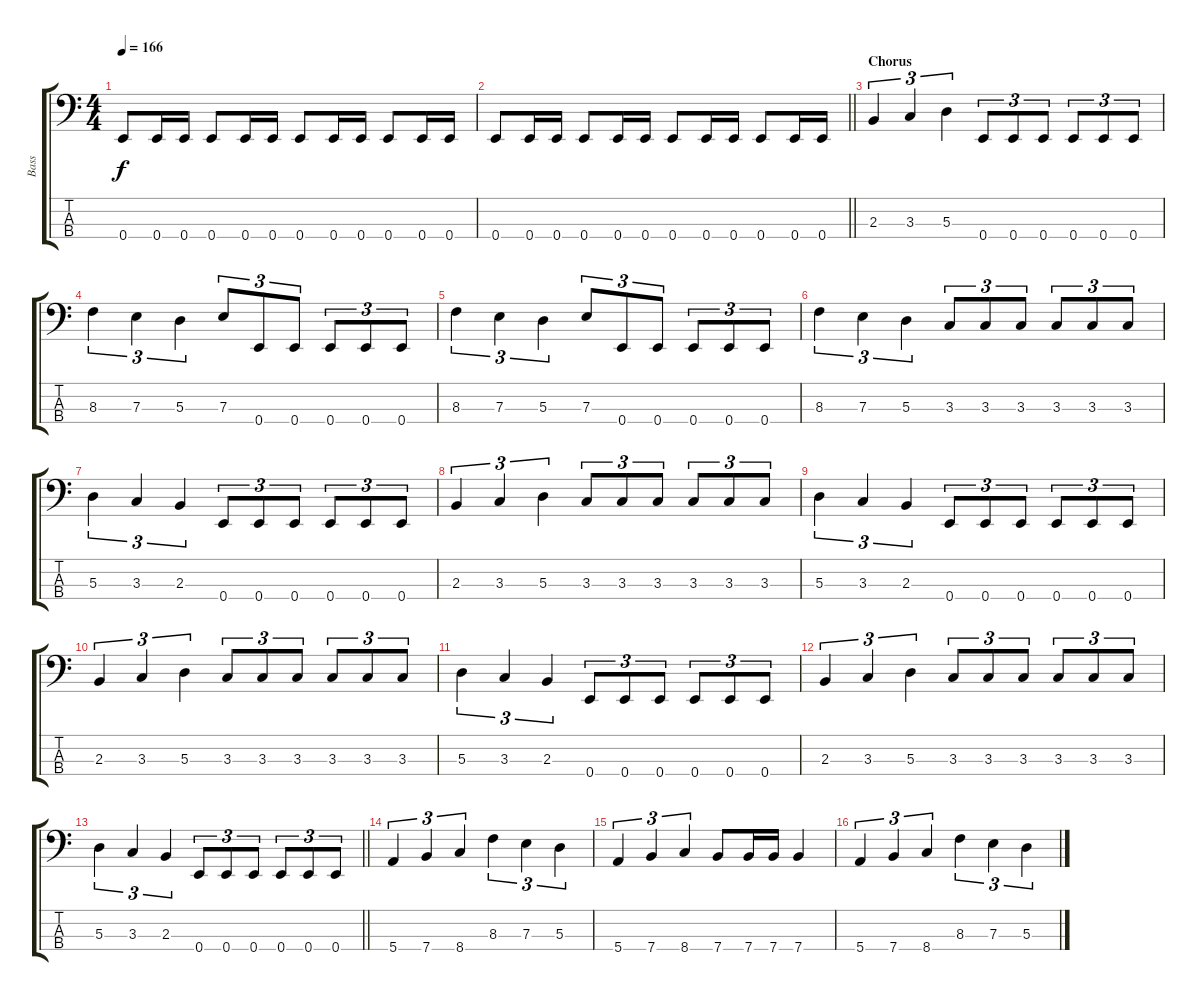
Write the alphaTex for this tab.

\track ("Bass" "Bass") {instrument electricbasspick}
\staff {score tabs}
\tuning (G2 D2 A1 E1) {hide}
\ts (4 4)
\tempo 166
\clef f4
\ks c
0.4.8{dy f} 0.4.16 0.4.16 0.4.8 0.4.16 0.4.16 0.4.8 0.4.16 0.4.16 0.4.8 0.4.16 0.4.16 |
\barLineRight lightlight
0.4.8 0.4.16 0.4.16 0.4.8 0.4.16 0.4.16 0.4.8 0.4.16 0.4.16 0.4.8 0.4.16 0.4.16 |
\section ("" "Chorus")
2.3.4{tu (3 2)} 3.3.4{tu (3 2)} 5.3.4{tu (3 2)} 0.4.8{tu (3 2)} 0.4.8{tu (3 2)} 0.4.8{tu (3 2)} 0.4.8{tu (3 2)} 0.4.8{tu (3 2)} 0.4.8{tu (3 2)} |
8.3.4{tu (3 2)} 7.3.4{tu (3 2)} 5.3.4{tu (3 2)} 7.3.8{tu (3 2)} 0.4.8{tu (3 2)} 0.4.8{tu (3 2)} 0.4.8{tu (3 2)} 0.4.8{tu (3 2)} 0.4.8{tu (3 2)} |
8.3.4{tu (3 2)} 7.3.4{tu (3 2)} 5.3.4{tu (3 2)} 7.3.8{tu (3 2)} 0.4.8{tu (3 2)} 0.4.8{tu (3 2)} 0.4.8{tu (3 2)} 0.4.8{tu (3 2)} 0.4.8{tu (3 2)} |
8.3.4{tu (3 2)} 7.3.4{tu (3 2)} 5.3.4{tu (3 2)} 3.3.8{tu (3 2)} 3.3.8{tu (3 2)} 3.3.8{tu (3 2)} 3.3.8{tu (3 2)} 3.3.8{tu (3 2)} 3.3.8{tu (3 2)} |
5.3.4{tu (3 2)} 3.3.4{tu (3 2)} 2.3.4{tu (3 2)} 0.4.8{tu (3 2)} 0.4.8{tu (3 2)} 0.4.8{tu (3 2)} 0.4.8{tu (3 2)} 0.4.8{tu (3 2)} 0.4.8{tu (3 2)} |
2.3.4{tu (3 2)} 3.3.4{tu (3 2)} 5.3.4{tu (3 2)} 3.3.8{tu (3 2)} 3.3.8{tu (3 2)} 3.3.8{tu (3 2)} 3.3.8{tu (3 2)} 3.3.8{tu (3 2)} 3.3.8{tu (3 2)} |
5.3.4{tu (3 2)} 3.3.4{tu (3 2)} 2.3.4{tu (3 2)} 0.4.8{tu (3 2)} 0.4.8{tu (3 2)} 0.4.8{tu (3 2)} 0.4.8{tu (3 2)} 0.4.8{tu (3 2)} 0.4.8{tu (3 2)} |
2.3.4{tu (3 2)} 3.3.4{tu (3 2)} 5.3.4{tu (3 2)} 3.3.8{tu (3 2)} 3.3.8{tu (3 2)} 3.3.8{tu (3 2)} 3.3.8{tu (3 2)} 3.3.8{tu (3 2)} 3.3.8{tu (3 2)} |
5.3.4{tu (3 2)} 3.3.4{tu (3 2)} 2.3.4{tu (3 2)} 0.4.8{tu (3 2)} 0.4.8{tu (3 2)} 0.4.8{tu (3 2)} 0.4.8{tu (3 2)} 0.4.8{tu (3 2)} 0.4.8{tu (3 2)} |
2.3.4{tu (3 2)} 3.3.4{tu (3 2)} 5.3.4{tu (3 2)} 3.3.8{tu (3 2)} 3.3.8{tu (3 2)} 3.3.8{tu (3 2)} 3.3.8{tu (3 2)} 3.3.8{tu (3 2)} 3.3.8{tu (3 2)} |
\barLineRight lightlight
5.3.4{tu (3 2)} 3.3.4{tu (3 2)} 2.3.4{tu (3 2)} 0.4.8{tu (3 2)} 0.4.8{tu (3 2)} 0.4.8{tu (3 2)} 0.4.8{tu (3 2)} 0.4.8{tu (3 2)} 0.4.8{tu (3 2)} |
5.4.4{tu (3 2)} 7.4.4{tu (3 2)} 8.4.4{tu (3 2)} 8.3.4{tu (3 2)} 7.3.4{tu (3 2)} 5.3.4{tu (3 2)} |
5.4.4{tu (3 2)} 7.4.4{tu (3 2)} 8.4.4{tu (3 2)} 7.4.8 7.4.16 7.4.16 7.4.4 |
5.4.4{tu (3 2)} 7.4.4{tu (3 2)} 8.4.4{tu (3 2)} 8.3.4{tu (3 2)} 7.3.4{tu (3 2)} 5.3.4{tu (3 2)}
